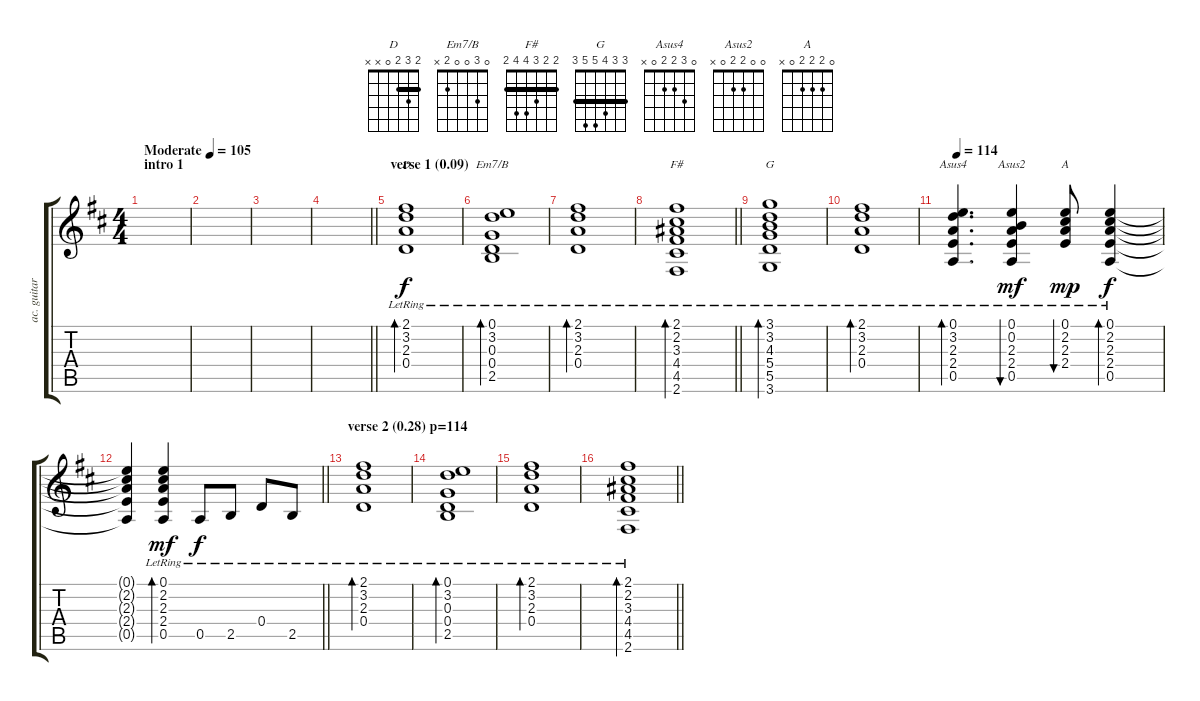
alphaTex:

\track ("ac. guitar" "ac. guitar") {instrument acousticguitarsteel}
\staff {score tabs}
\tuning (E4 B3 G3 D3 A2 E2) {hide}
\chord ("D" 2 3 2 0 x x) {barre 2}
\chord ("Em7/B" 0 3 0 0 2 x)
\chord ("F#" 2 2 3 4 4 2) {barre 2}
\chord ("G" 3 3 4 5 5 3) {barre 3}
\chord ("Asus4" 0 3 2 2 0 x)
\chord ("Asus2" 0 0 2 2 0 x)
\chord ("A" 0 2 2 2 0 x)
\ts (4 4)
\section ("" "intro 1")
\tempo (105 "Moderate")
\clef g2
\ks d
|
|
|
\barLineRight lightlight
|
\section ("" "verse 1 (0.09)")
(2.1{lr} 3.2{lr} 2.3{lr} 0.4{lr}).1{bd 30 ch "D"} |
(0.1{lr} 3.2{lr} 0.3{lr} 0.4{lr} 2.5{lr}).1{bd 30 ch "Em7/B"} |
(2.1{lr} 3.2{lr} 2.3{lr} 0.4{lr}).1{bd 30} |
\barLineRight lightlight
(2.1{lr} 2.2{lr} 3.3{lr} 4.4{lr} 4.5{lr} 2.6{lr}).1{bd 30 ch "F#"} |
(3.1{lr} 3.2{lr} 4.3{lr} 5.4{lr} 5.5{lr} 3.6{lr}).1{bd 30 ch "G"} |
(2.1{lr} 3.2{lr} 2.3{lr} 0.4{lr}).1{bd 30} |
\tempo 114
(0.1{lr} 3.2{lr} 2.3{lr} 2.4{lr} 0.5{lr}).4{d bd 30 ch "Asus4"} (0.1{lr} 0.2{lr} 2.3{lr} 2.4{lr} 0.5{lr}).4{bu 30 ch "Asus2" dy mf} (0.1{lr} 2.2{lr} 2.3{lr} 2.4{lr}).8{bu 30 ch "A" dy mp} (0.1{lr} 2.2{lr} 2.3{lr} 2.4{lr} 0.5{lr}).4{bd 30 dy f} |
\barLineRight lightlight
(0.1{t} 2.2{t} 2.3{t} 2.4{t} 0.5{t}).4 (0.1{lr} 2.2{lr} 2.3{lr} 2.4{lr} 0.5{lr}).4{bd 30 dy mf} 0.5{lr}.8{dy f} 2.5{lr}.8 0.4{lr}.8 2.5{lr}.8 |
\section ("" "verse 2 (0.28) p=114")
(2.1{lr} 3.2{lr} 2.3{lr} 0.4{lr}).1{bd 30} |
(0.1{lr} 3.2{lr} 0.3{lr} 0.4{lr} 2.5{lr}).1{bd 30} |
(2.1{lr} 3.2{lr} 2.3{lr} 0.4{lr}).1{bd 30} |
\barLineRight lightlight
(2.1{lr} 2.2{lr} 3.3{lr} 4.4{lr} 4.5{lr} 2.6{lr}).1{bd 30}
